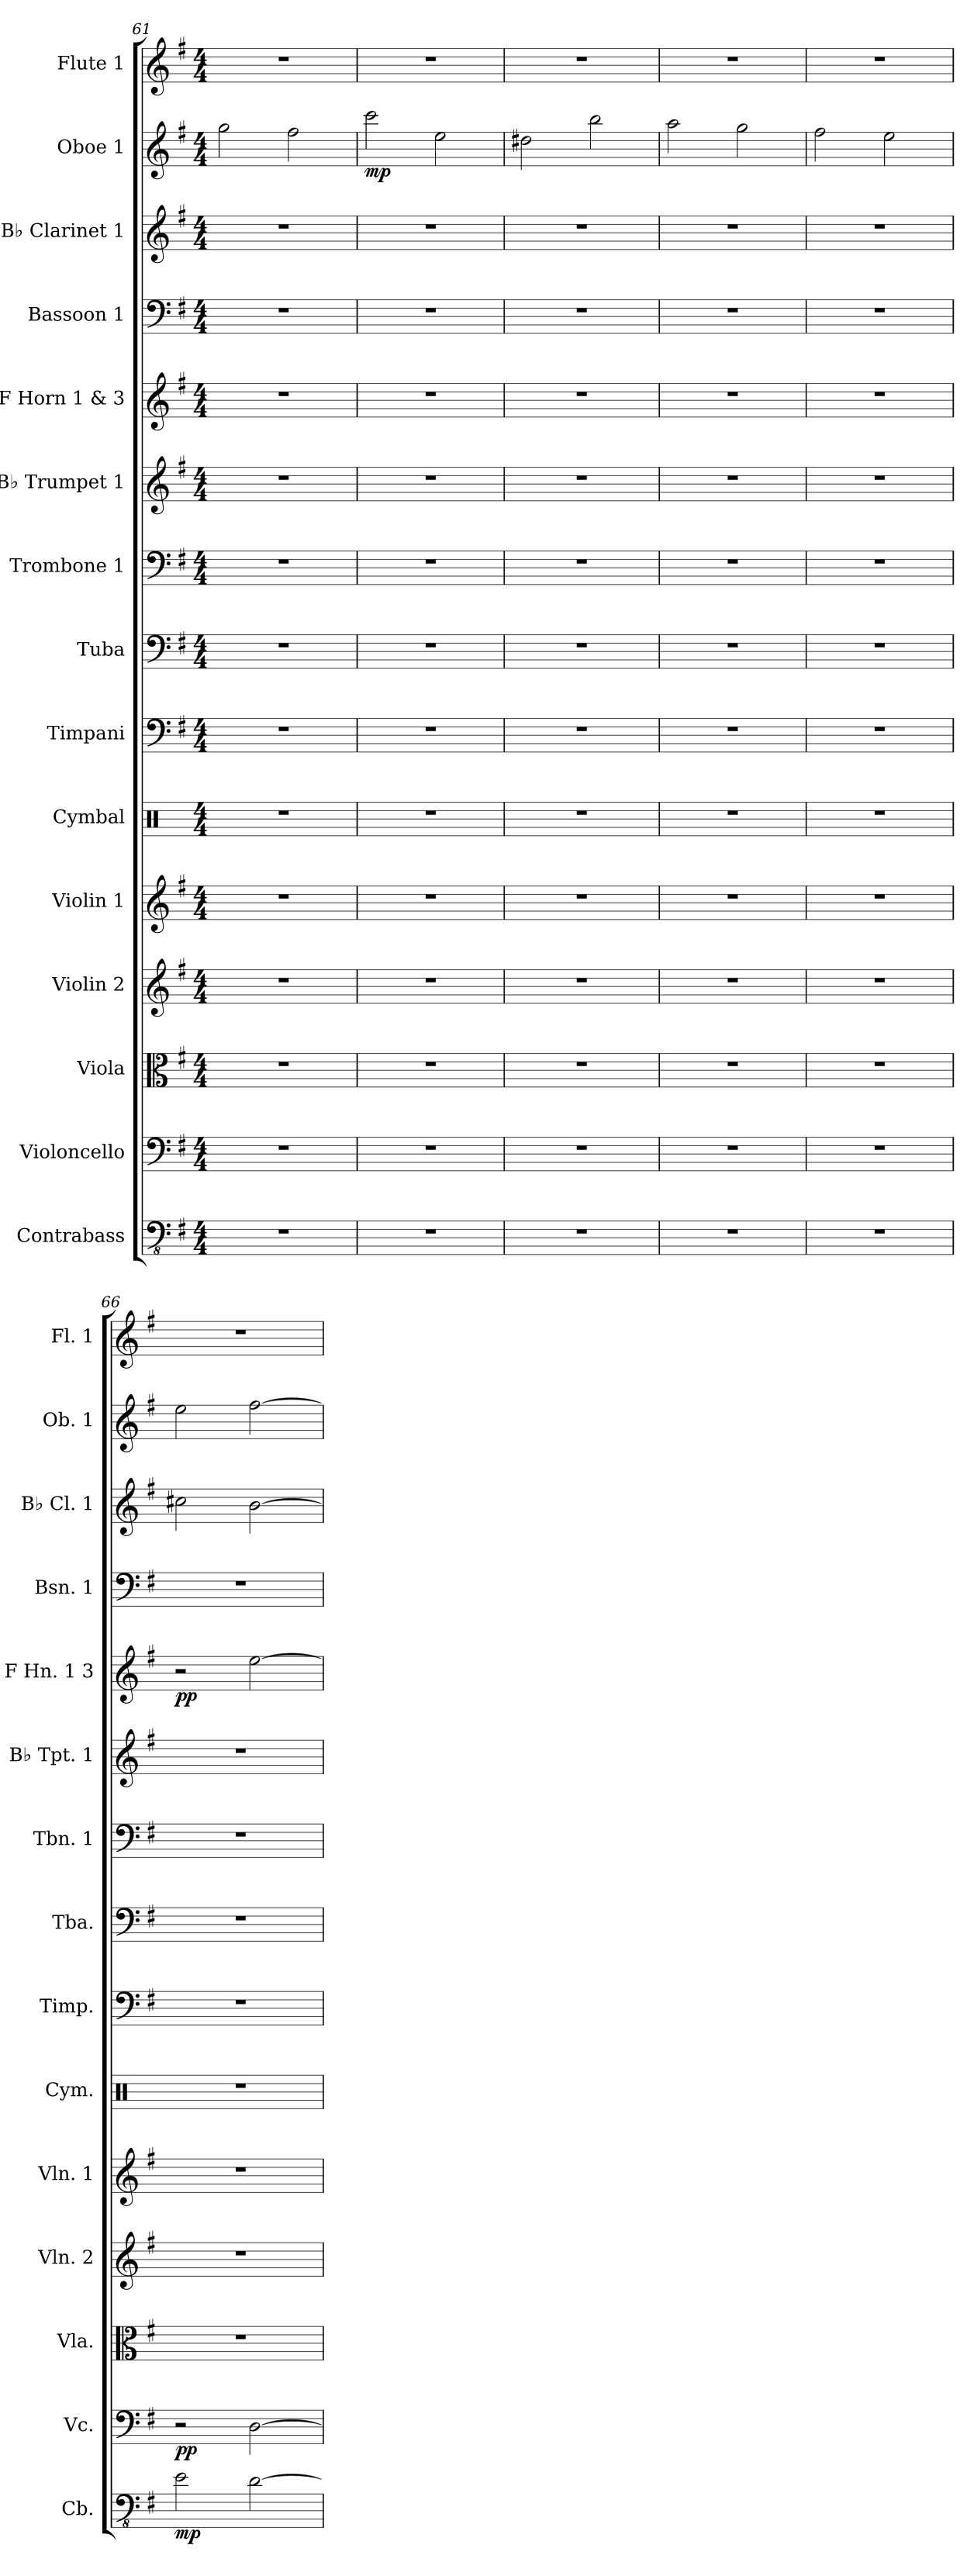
**kern	**dynam	**kern	**dynam	**kern	**kern	**kern	**kern	**kern	**kern	**kern	**kern	**kern	**dynam	**kern	**kern	**kern	**dynam	**kern
*part15	*part15	*part14	*part14	*part13	*part12	*part11	*part10	*part9	*part8	*part7	*part6	*part5	*part5	*part4	*part3	*part2	*part2	*part1
*staff15	*staff15	*staff14	*staff14	*staff13	*staff12	*staff11	*staff10	*staff9	*staff8	*staff7	*staff6	*staff5	*staff5	*staff4	*staff3	*staff2	*staff2	*staff1
*I"Contrabass	*	*I"Violoncello	*	*I"Viola	*I"Violin 2	*I"Violin 1	*I"Cymbal	*I"Timpani	*I"Tuba	*I"Trombone 1	*I"B♭ Trumpet 1	*I"F Horn 1 &amp; 3	*	*I"Bassoon 1	*I"B♭ Clarinet 1	*I"Oboe 1	*	*I"Flute 1
*I'Cb.	*	*I'Vc.	*	*I'Vla.	*I'Vln. 2	*I'Vln. 1	*I'Cym.	*I'Timp.	*I'Tba.	*I'Tbn. 1	*I'B♭ Tpt. 1	*I'F Hn. 1 3	*	*I'Bsn. 1	*I'B♭ Cl. 1	*I'Ob. 1	*	*I'Fl. 1
*clefFv4	*	*clefF4	*	*clefC3	*clefG2	*clefG2	*clefX	*clefF4	*clefF4	*clefF4	*clefG2	*clefG2	*	*clefF4	*clefG2	*clefG2	*	*clefG2
*ITrd7c12	*	*	*	*	*	*	*	*	*	*	*ITrd1c2	*ITrd4c7	*	*	*ITrd1c2	*	*	*
*k[f#]	*	*k[f#]	*	*k[f#]	*k[f#]	*k[f#]	*k[]	*k[f#]	*k[f#]	*k[f#]	*k[b-]	*k[]	*	*k[f#]	*k[b-]	*k[f#]	*	*k[f#]
*M4/4	*	*M4/4	*	*M4/4	*M4/4	*M4/4	*M4/4	*M4/4	*M4/4	*M4/4	*M4/4	*M4/4	*	*M4/4	*M4/4	*M4/4	*	*M4/4
=61	=61	=61	=61	=61	=61	=61	=61	=61	=61	=61	=61	=61	=61	=61	=61	=61	=61	=61
1r	.	1r	.	1r	1r	1r	1r	1r	1r	1r	1r	1r	.	1r	1r	2gg\	.	1r
.	.	.	.	.	.	.	.	.	.	.	.	.	.	.	.	2ff#\	.	.
=62	=62	=62	=62	=62	=62	=62	=62	=62	=62	=62	=62	=62	=62	=62	=62	=62	=62	=62
!	!	!	!	!	!	!	!	!	!	!	!	!	!	!	!	!	!LO:DY:b	!
1r	.	1r	.	1r	1r	1r	1r	1r	1r	1r	1r	1r	.	1r	1r	2ccc\	mp	1r
.	.	.	.	.	.	.	.	.	.	.	.	.	.	.	.	2ee\	.	.
=63	=63	=63	=63	=63	=63	=63	=63	=63	=63	=63	=63	=63	=63	=63	=63	=63	=63	=63
1r	.	1r	.	1r	1r	1r	1r	1r	1r	1r	1r	1r	.	1r	1r	2dd#X\	.	1r
.	.	.	.	.	.	.	.	.	.	.	.	.	.	.	.	2bb\	.	.
=64	=64	=64	=64	=64	=64	=64	=64	=64	=64	=64	=64	=64	=64	=64	=64	=64	=64	=64
1r	.	1r	.	1r	1r	1r	1r	1r	1r	1r	1r	1r	.	1r	1r	2aa\	.	1r
.	.	.	.	.	.	.	.	.	.	.	.	.	.	.	.	2gg\	.	.
=65	=65	=65	=65	=65	=65	=65	=65	=65	=65	=65	=65	=65	=65	=65	=65	=65	=65	=65
1r	.	1r	.	1r	1r	1r	1r	1r	1r	1r	1r	1r	.	1r	1r	2ff#\	.	1r
.	.	.	.	.	.	.	.	.	.	.	.	.	.	.	.	2ee\	.	.
=66	=66	=66	=66	=66	=66	=66	=66	=66	=66	=66	=66	=66	=66	=66	=66	=66	=66	=66
!	!LO:DY:b	!	!LO:DY:b	!	!	!	!	!	!	!	!	!	!LO:DY:b	!	!	!	!	!
2EE\	mp	2r	pp	1r	1r	1r	1r	1r	1r	1r	1r	2r	pp	1r	2bn\	2ee\	.	1r
[2DD\	.	[2D\	.	.	.	.	.	.	.	.	.	[2a\	.	.	[2a\	[2ff#\	.	.
=	=	=	=	=	=	=	=	=	=	=	=	=	=	=	=	=	=	=
*-	*-	*-	*-	*-	*-	*-	*-	*-	*-	*-	*-	*-	*-	*-	*-	*-	*-	*-
